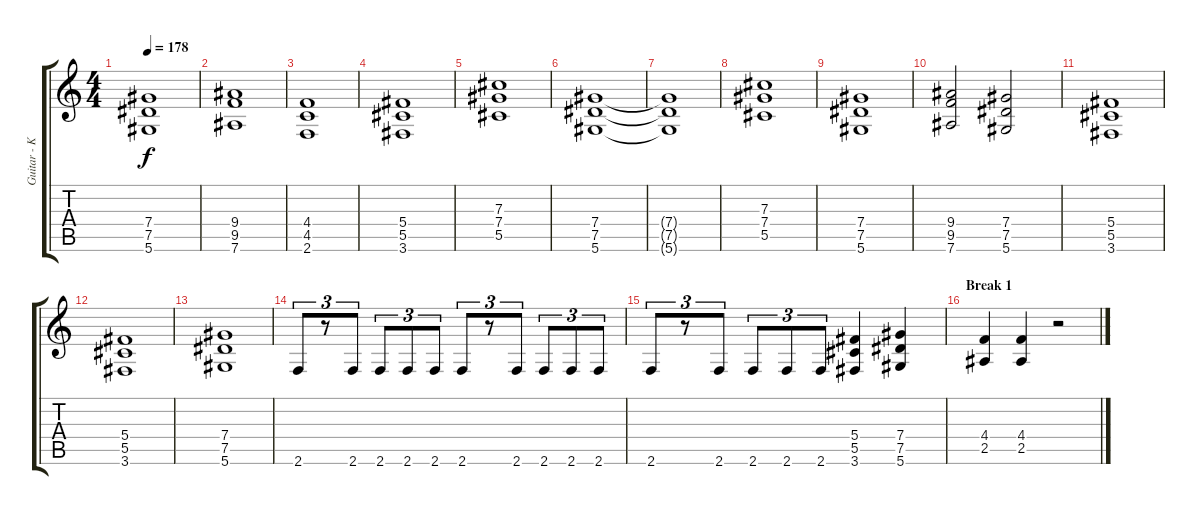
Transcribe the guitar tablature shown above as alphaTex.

\track ("Guitar - Kai Hansen" "Guitar - K") {instrument distortionguitar}
\staff {score tabs}
\tuning (Eb4 Bb3 Gb3 Db3 Ab2 Eb2) {hide}
\ts (4 4)
\tempo 178
\clef g2
\ks c
(7.4 7.5 5.6).1{dy f} |
(9.4 9.5 7.6).1 |
(4.4 4.5 2.6).1 |
(5.4 5.5 3.6).1 |
(7.3 7.4 5.5).1 |
(7.4 7.5 5.6).1 |
(7.4{t} 7.5{t} 5.6{t}).1 |
(7.3 7.4 5.5).1 |
(7.4 7.5 5.6).1 |
(9.4 9.5 7.6).2 (7.4 7.5 5.6).2 |
(5.4 5.5 3.6).1 |
(5.4 5.5 3.6).1 |
(7.4 7.5 5.6).1 |
2.6.8{tu (3 2)} r.8{tu (3 2)} 2.6.8{tu (3 2)} 2.6.8{tu (3 2)} 2.6.8{tu (3 2)} 2.6.8{tu (3 2)} 2.6.8{tu (3 2)} r.8{tu (3 2)} 2.6.8{tu (3 2)} 2.6.8{tu (3 2)} 2.6.8{tu (3 2)} 2.6.8{tu (3 2)} |
2.6.8{tu (3 2)} r.8{tu (3 2)} 2.6.8{tu (3 2)} 2.6.8{tu (3 2)} 2.6.8{tu (3 2)} 2.6.8{tu (3 2)} (5.4 5.5 3.6).4 (7.4 7.5 5.6).4 |
\section ("" "Break 1")
(4.4 2.5).4 (4.4 2.5).4 r.2
